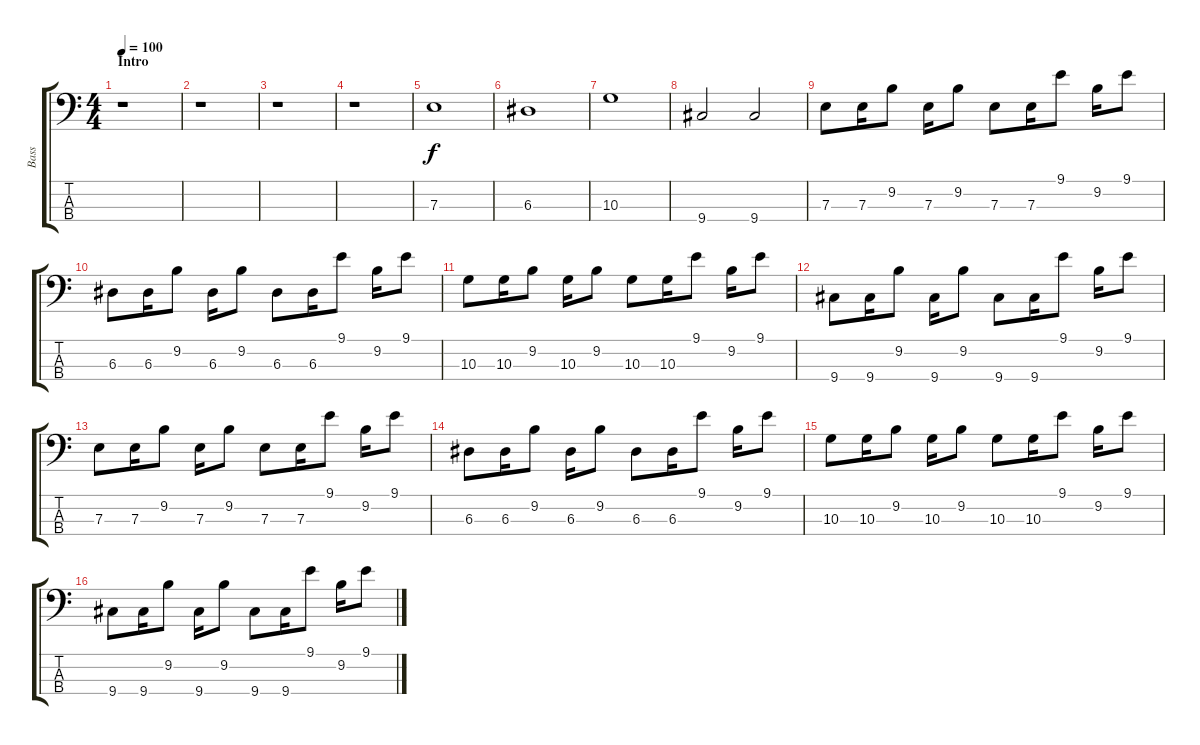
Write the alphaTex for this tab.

\track ("Bass" "Bass") {instrument electricbassfinger}
\staff {score tabs}
\tuning (G2 D2 A1 E1) {hide}
\ts (4 4)
\section ("" "Intro")
\tempo 100
\clef f4
\ks c
r.1{dy f instrument electricbassfinger} |
r.1 |
r.1 |
r.1 |
7.3.1 |
6.3.1 |
10.3.1 |
9.4.2 9.4.2 |
7.3.8 7.3.16 9.2.8 7.3.16 9.2.8 7.3.8 7.3.16 9.1.8 9.2.16 9.1.8 |
6.3.8 6.3.16 9.2.8 6.3.16 9.2.8 6.3.8 6.3.16 9.1.8 9.2.16 9.1.8 |
10.3.8 10.3.16 9.2.8 10.3.16 9.2.8 10.3.8 10.3.16 9.1.8 9.2.16 9.1.8 |
9.4.8 9.4.16 9.2.8 9.4.16 9.2.8 9.4.8 9.4.16 9.1.8 9.2.16 9.1.8 |
7.3.8 7.3.16 9.2.8 7.3.16 9.2.8 7.3.8 7.3.16 9.1.8 9.2.16 9.1.8 |
6.3.8 6.3.16 9.2.8 6.3.16 9.2.8 6.3.8 6.3.16 9.1.8 9.2.16 9.1.8 |
10.3.8 10.3.16 9.2.8 10.3.16 9.2.8 10.3.8 10.3.16 9.1.8 9.2.16 9.1.8 |
9.4.8 9.4.16 9.2.8 9.4.16 9.2.8 9.4.8 9.4.16 9.1.8 9.2.16 9.1.8
